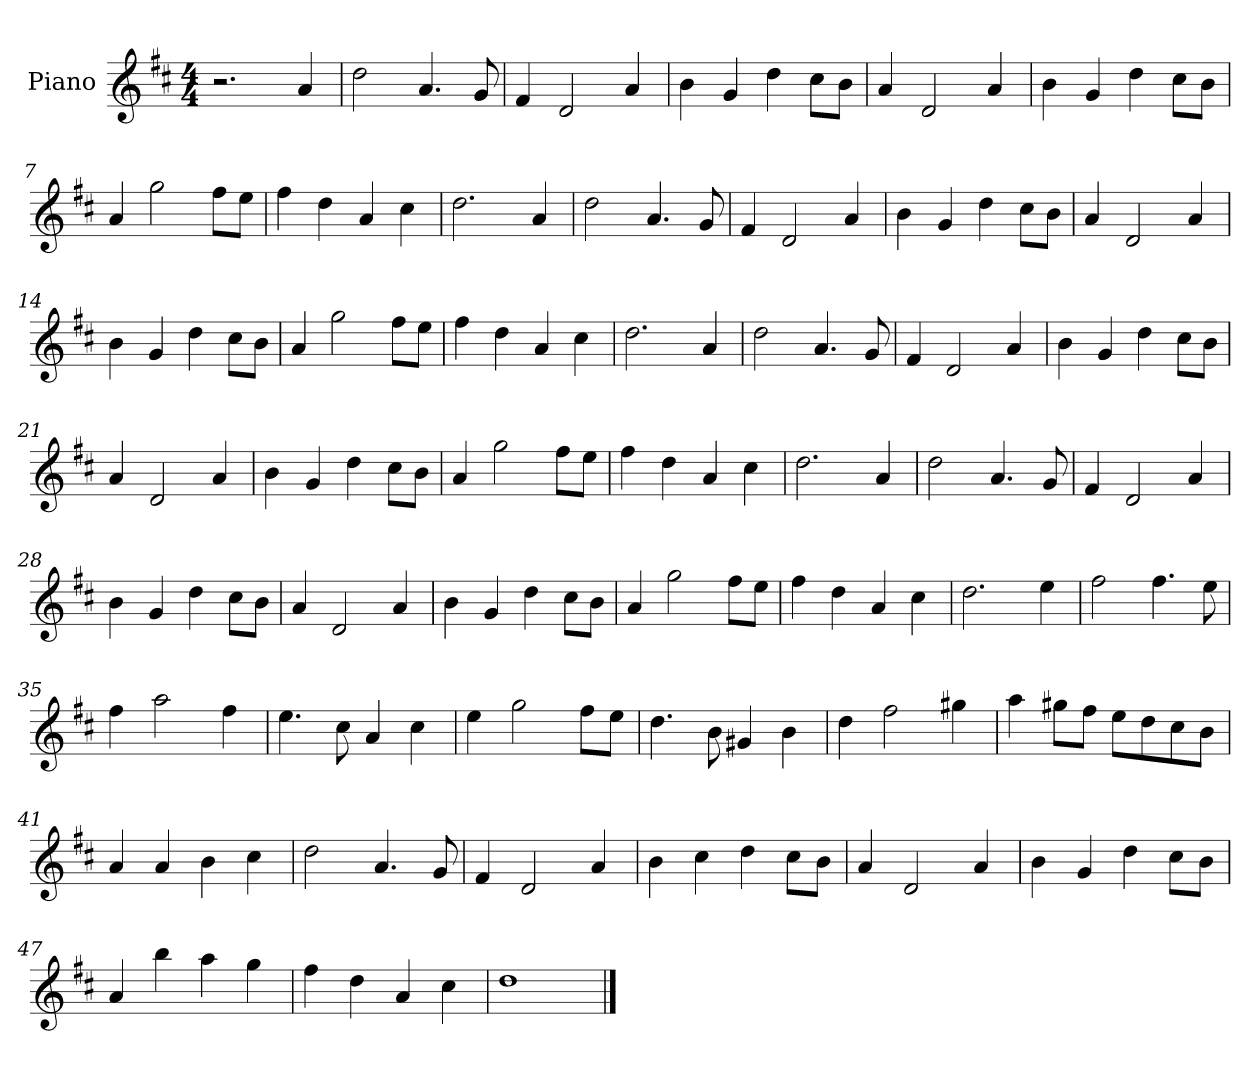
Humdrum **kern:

**kern
*part1
*staff1
*I"Piano
*I'Pno
*clefG2
*k[f#c#]
*M4/4
=1
2.r
4a/
=2
2dd\
4.a/
8g/
=3
4f#/
2d/
4a/
=4
4b\
4g/
4dd\
8cc#\L
8b\J
=5
4a/
2d/
4a/
=6
4b\
4g/
4dd\
8cc#\L
8b\J
=7
4a/
2gg\
8ff#\L
8ee\J
=8
4ff#\
4dd\
4a/
4cc#\
=9
2.dd\
4a/
=10
2dd\
4.a/
8g/
=11
4f#/
2d/
4a/
=12
4b\
4g/
4dd\
8cc#\L
8b\J
=13
4a/
2d/
4a/
=14
4b\
4g/
4dd\
8cc#\L
8b\J
=15
4a/
2gg\
8ff#\L
8ee\J
=16
4ff#\
4dd\
4a/
4cc#\
=17
2.dd\
4a/
=18
2dd\
4.a/
8g/
=19
4f#/
2d/
4a/
=20
4b\
4g/
4dd\
8cc#\L
8b\J
=21
4a/
2d/
4a/
=22
4b\
4g/
4dd\
8cc#\L
8b\J
=23
4a/
2gg\
8ff#\L
8ee\J
=24
4ff#\
4dd\
4a/
4cc#\
=25
2.dd\
4a/
=26
2dd\
4.a/
8g/
=27
4f#/
2d/
4a/
=28
4b\
4g/
4dd\
8cc#\L
8b\J
=29
4a/
2d/
4a/
=30
4b\
4g/
4dd\
8cc#\L
8b\J
=31
4a/
2gg\
8ff#\L
8ee\J
=32
4ff#\
4dd\
4a/
4cc#\
=33
2.dd\
4ee\
=34
2ff#\
4.ff#\
8ee\
=35
4ff#\
2aa\
4ff#\
=36
4.ee\
8cc#\
4a/
4cc#\
=37
4ee\
2gg\
8ff#\L
8ee\J
=38
4.dd\
8b\
4g#X/
4b\
=39
4dd\
2ff#\
4gg#X\
=40
4aa\
8gg#X\L
8ff#\J
8ee\L
8dd\
8cc#\
8b\J
=41
4a/
4a/
4b\
4cc#\
=42
2dd\
4.a/
8g/
=43
4f#/
2d/
4a/
=44
4b\
4cc#\
4dd\
8cc#\L
8b\J
=45
4a/
2d/
4a/
=46
4b\
4g/
4dd\
8cc#\L
8b\J
=47
4a/
4bb\
4aa\
4gg\
=48
4ff#\
4dd\
4a/
4cc#\
=49
1dd
==
*-
